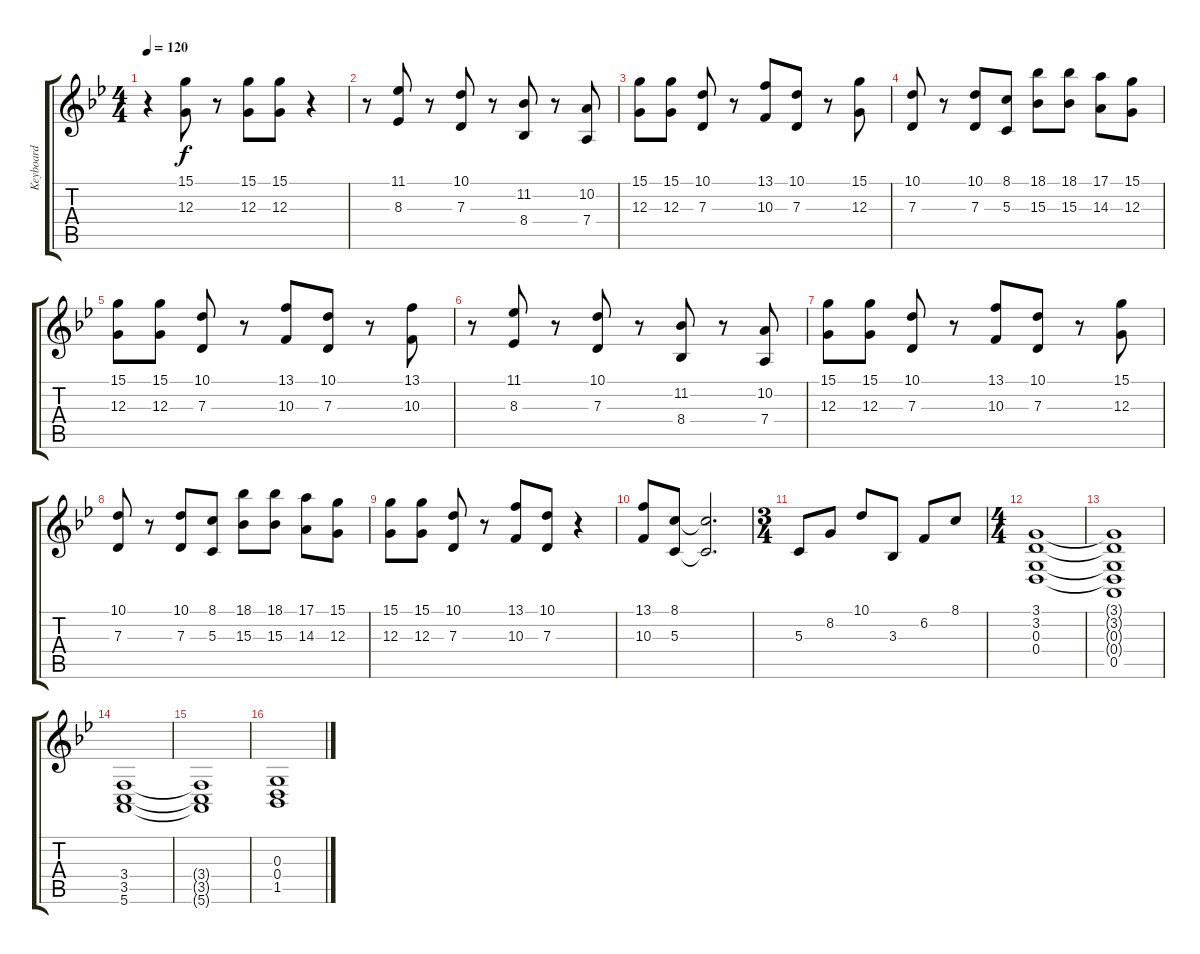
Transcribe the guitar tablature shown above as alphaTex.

\track ("Keyboard" "Keyboard") {instrument churchorgan}
\staff {score tabs}
\tuning (E4 B3 G3 D3 A2 E2) {hide}
\ts (4 4)
\tempo 120
\clef g2
\ks bb
r.4{dy f} (15.1 12.3).8 r.8 (15.1 12.3).8 (15.1 12.3).8 r.4 |
r.8 (11.1 8.3).8 r.8 (10.1 7.3).8 r.8 (11.2 8.4).8 r.8 (10.2 7.4).8 |
(15.1 12.3).8 (15.1 12.3).8 (10.1 7.3).8 r.8 (13.1 10.3).8 (10.1 7.3).8 r.8 (15.1 12.3).8 |
(10.1 7.3).8 r.8 (10.1 7.3).8 (8.1 5.3).8 (18.1 15.3).8 (18.1 15.3).8 (17.1 14.3).8 (15.1 12.3).8 |
(15.1 12.3).8 (15.1 12.3).8 (10.1 7.3).8 r.8 (13.1 10.3).8 (10.1 7.3).8 r.8 (13.1 10.3).8 |
r.8 (11.1 8.3).8 r.8 (10.1 7.3).8 r.8 (11.2 8.4).8 r.8 (10.2 7.4).8 |
(15.1 12.3).8 (15.1 12.3).8 (10.1 7.3).8 r.8 (13.1 10.3).8 (10.1 7.3).8 r.8 (15.1 12.3).8 |
(10.1 7.3).8 r.8 (10.1 7.3).8 (8.1 5.3).8 (18.1 15.3).8 (18.1 15.3).8 (17.1 14.3).8 (15.1 12.3).8 |
(15.1 12.3).8 (15.1 12.3).8 (10.1 7.3).8 r.8 (13.1 10.3).8 (10.1 7.3).8 r.4 |
(13.1 10.3).8 (8.1 5.3).8 (8.1{t} 5.3{t}).2{d} |
\ts (3 4)
5.3.8 8.2.8 10.1.8 3.3.8 6.2.8 8.1.8 |
\ts (4 4)
(3.1 3.2 0.3 0.4).1{volume 13} |
(3.1{t} 3.2{t} 0.3{t} 0.4{t} 0.5).1 |
(3.4 3.5 5.6).1 |
(3.4{t} 3.5{t} 5.6{t}).1 |
(0.3 0.4 1.5).1
